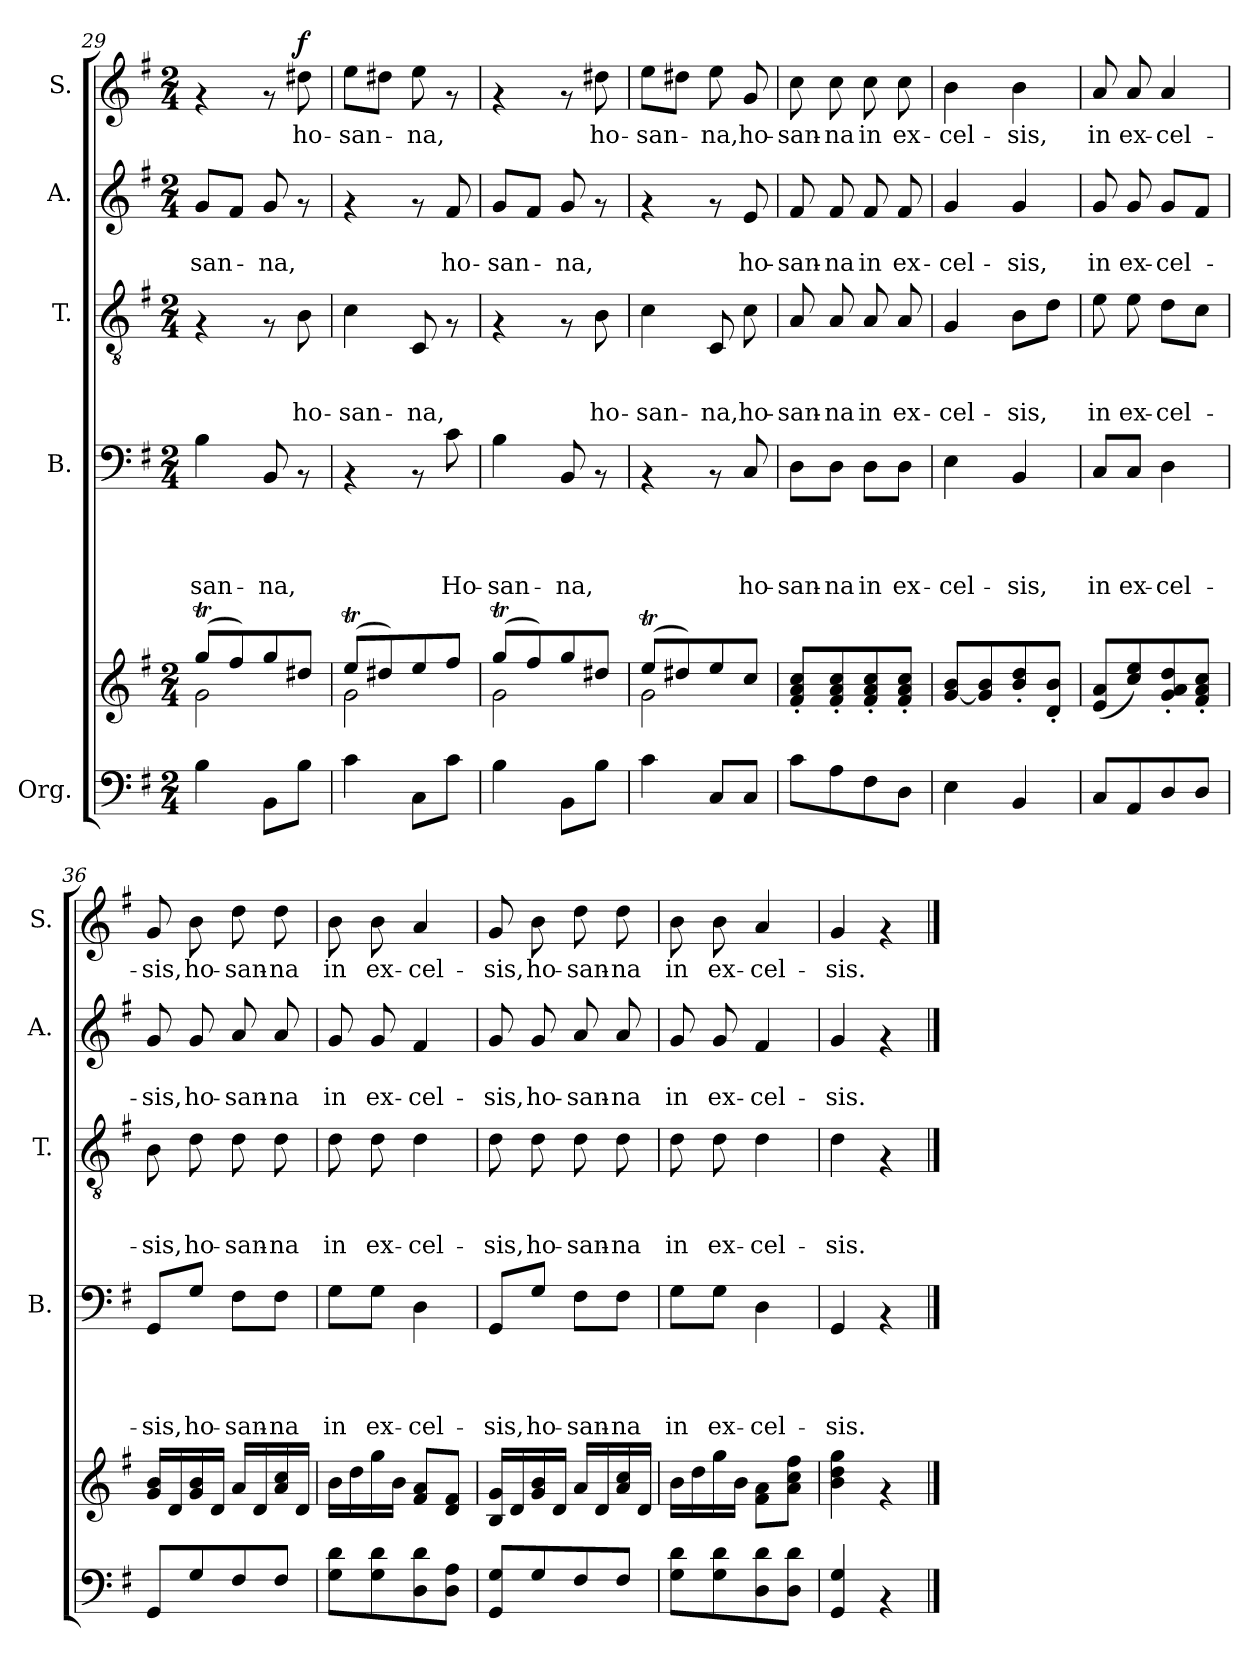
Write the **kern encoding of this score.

**kern	**kern	**kern	**text	**text	**text	**text	**kern	**text	**text	**text	**kern	**text	**text	**kern	**text	**dynam
*part5	*part5	*part4	*part4	*part4	*part4	*part4	*part3	*part3	*part3	*part3	*part2	*part2	*part2	*part1	*part1	*part1
*staff6	*staff5	*staff4	*staff4	*staff4	*staff4	*staff4	*staff3	*staff3	*staff3	*staff3	*staff2	*staff2	*staff2	*staff1	*staff1	*staff1
*I"Org.	*	*I"B.	*	*	*	*	*I"T.	*	*	*	*I"A.	*	*	*I"S.	*	*
*	*	*I'B.	*	*	*	*	*I'T.	*	*	*	*I'A.	*	*	*I'S.	*	*
*clefF4	*clefG2	*clefF4	*	*	*	*	*clefGv2	*	*	*	*clefG2	*	*	*clefG2	*	*
*k[f#]	*k[f#]	*k[f#]	*	*	*	*	*k[f#]	*	*	*	*k[f#]	*	*	*k[f#]	*	*
*G:	*G:	*G:	*	*	*	*	*G:	*	*	*	*G:	*	*	*G:	*	*
*M2/4	*M2/4	*M2/4	*	*	*	*	*M2/4	*	*	*	*M2/4	*	*	*M2/4	*	*
=29	=29	=29	=29	=29	=29	=29	=29	=29	=29	=29	=29	=29	=29	=29	=29	=29
*	*^	*	*	*	*	*	*	*	*	*	*	*	*	*	*	*
!	!	!	!	!	!	!	!LO:LY:b	!	!	!	!	!	!	!LO:LY:b	!	!	!
4B\	(>8ggT/L	2g\	4B\	.	.	.	-san-	4rF	.	.	.	8g/L	.	-san-	4rf	.	.
.	8ff#/)	.	.	.	.	.	.	.	.	.	.	8f#/J	.	.	.	.	.
!	!	!	!	!	!	!	!LO:LY:b	!	!	!	!	!	!	!LO:LY:b	!	!	!
8BB\L	8gg/	.	8BB/	.	.	.	-na,	8rF	.	.	.	8g/	.	-na,	8rf	.	.
!	!	!	!	!	!	!	!	!	!	!	!LO:LY:b	!	!	!	!	!LO:LY:b	!LO:DY:a
8B\J	8dd#X/J	.	8rAA	.	.	.	.	8B\	.	.	ho-	8rf	.	.	8dd#X\	ho-	f
=30	=30	=30	=30	=30	=30	=30	=30	=30	=30	=30	=30	=30	=30	=30	=30	=30	=30
!	!	!	!	!	!	!	!	!	!	!	!LO:LY:b	!	!	!	!	!LO:LY:b	!
4c\	(>8eeT/L	2g\	4rAA	.	.	.	.	4c\	.	.	-san-	4rf	.	.	8ee\L	-san-	.
.	8dd#X/)	.	.	.	.	.	.	.	.	.	.	.	.	.	8dd#X\J	.	.
!	!	!	!	!	!	!	!	!	!	!	!LO:LY:b	!	!	!	!	!LO:LY:b	!
8C\L	8ee/	.	8rAA	.	.	.	.	8C/	.	.	-na,	8rf	.	.	8ee\	-na,	.
!	!	!	!	!	!	!	!LO:LY:b	!	!	!	!	!	!	!LO:LY:b	!	!	!
8c\J	8ff#/J	.	8c\	.	.	.	Ho-	8rF	.	.	.	8f#/	.	ho-	8rf	.	.
=31	=31	=31	=31	=31	=31	=31	=31	=31	=31	=31	=31	=31	=31	=31	=31	=31	=31
!	!	!	!	!	!	!	!LO:LY:b	!	!	!	!	!	!	!LO:LY:b	!	!	!
4B\	(>8ggT/L	2g\	4B\	.	.	.	-san-	4rF	.	.	.	8g/L	.	-san-	4rf	.	.
.	8ff#/)	.	.	.	.	.	.	.	.	.	.	8f#/J	.	.	.	.	.
!	!	!	!	!	!	!	!LO:LY:b	!	!	!	!	!	!	!LO:LY:b	!	!	!
8BB\L	8gg/	.	8BB/	.	.	.	-na,	8rF	.	.	.	8g/	.	-na,	8rf	.	.
!	!	!	!	!	!	!	!	!	!	!	!LO:LY:b	!	!	!	!	!LO:LY:b	!
8B\J	8dd#X/J	.	8rAA	.	.	.	.	8B\	.	.	ho-	8rf	.	.	8dd#X\	ho-	.
=32	=32	=32	=32	=32	=32	=32	=32	=32	=32	=32	=32	=32	=32	=32	=32	=32	=32
!	!	!	!	!	!	!	!	!	!	!	!LO:LY:b	!	!	!	!	!LO:LY:b	!
4c\	(>8eeT/L	2g\	4rAA	.	.	.	.	4c\	.	.	-san-	4rf	.	.	8ee\L	-san-	.
.	8dd#X/)	.	.	.	.	.	.	.	.	.	.	.	.	.	8dd#X\J	.	.
!	!	!	!	!	!	!	!	!	!	!	!LO:LY:b	!	!	!	!	!LO:LY:b	!
8C/L	8ee/	.	8rAA	.	.	.	.	8C/	.	.	-na,	8rf	.	.	8ee\	-na,	.
!	!	!	!	!	!	!	!LO:LY:b	!	!	!	!LO:LY:b	!	!	!LO:LY:b	!	!LO:LY:b	!
8C/J	8cc/J	.	8C/	.	.	.	ho-	8c\	.	.	ho-	8e/	.	ho-	8g/	ho-	.
*	*v	*v	*	*	*	*	*	*	*	*	*	*	*	*	*	*	*
=33	=33	=33	=33	=33	=33	=33	=33	=33	=33	=33	=33	=33	=33	=33	=33	=33
!	!	!	!	!	!	!LO:LY:b	!	!	!	!LO:LY:b	!	!	!LO:LY:b	!	!LO:LY:b	!
8c\L	8f#/'< 8a/'< 8cc/'<L	8D\L	.	.	.	-san-	8A/	.	.	-san-	8f#/	.	-san-	8cc\	-san-	.
!	!	!	!	!	!	!LO:LY:b	!	!	!	!LO:LY:b	!	!	!LO:LY:b	!	!LO:LY:b	!
8A\	8f#/'< 8a/'< 8cc/'<	8D\J	.	.	.	-na	8A/	.	.	-na	8f#/	.	-na	8cc\	-na	.
!	!	!	!	!	!	!LO:LY:b	!	!	!	!LO:LY:b	!	!	!LO:LY:b	!	!LO:LY:b	!
8F#\	8f#/'< 8a/'< 8cc/'<	8D\L	.	.	.	in	8A/	.	.	in	8f#/	.	in	8cc\	in	.
!	!	!	!	!	!	!LO:LY:b	!	!	!	!LO:LY:b	!	!	!LO:LY:b	!	!LO:LY:b	!
8D\J	8f#/'< 8a/'< 8cc/'<J	8D\J	.	.	.	ex-	8A/	.	.	ex-	8f#/	.	ex-	8cc\	ex-	.
!!LO:PB:g=z
=34	=34	=34	=34	=34	=34	=34	=34	=34	=34	=34	=34	=34	=34	=34	=34	=34
!	!	!	!	!	!	!LO:LY:b	!	!	!	!LO:LY:b	!	!	!LO:LY:b	!	!LO:LY:b	!
4E\	[<8g/ 8b/L	4E\	.	.	.	-cel-	4G/	.	.	-cel-	4g/	.	-cel-	4b\	-cel-	.
.	8g/] 8b/	.	.	.	.	.	.	.	.	.	.	.	.	.	.	.
!	!	!	!	!	!	!LO:LY:b	!	!	!	!LO:LY:b	!	!	!LO:LY:b	!	!LO:LY:b	!
4BB/	8b/'< 8dd/'<	4BB/	.	.	.	-sis,	8B\L	.	.	-sis,	4g/	.	-sis,	4b\	-sis,	.
.	8d/'< 8b/'<J	.	.	.	.	.	8d\J	.	.	.	.	.	.	.	.	.
=35	=35	=35	=35	=35	=35	=35	=35	=35	=35	=35	=35	=35	=35	=35	=35	=35
!	!	!	!	!	!	!LO:LY:b	!	!	!	!LO:LY:b	!	!	!LO:LY:b	!	!LO:LY:b	!
8C/L	(<8e/ 8a/L	8C/L	.	.	.	in	8e\	.	.	in	8g/	.	in	8a/	in	.
!	!	!	!	!	!	!LO:LY:b	!	!	!	!LO:LY:b	!	!	!LO:LY:b	!	!LO:LY:b	!
8AA/	8cc/ 8ee/)	8C/J	.	.	.	ex-	8e\	.	.	ex-	8g/	.	ex-	8a/	ex-	.
!	!	!	!	!	!	!LO:LY:b	!	!	!	!LO:LY:b	!	!	!LO:LY:b	!	!LO:LY:b	!
8D/	8g/'< 8a/'< 8dd/'<	4D\	.	.	.	-cel-	8d\L	.	.	-cel-	8g/L	.	-cel-	4a/	-cel-	.
8D/J	8f#/'< 8a/'< 8cc/'<J	.	.	.	.	.	8c\J	.	.	.	8f#/J	.	.	.	.	.
=36	=36	=36	=36	=36	=36	=36	=36	=36	=36	=36	=36	=36	=36	=36	=36	=36
!	!	!	!	!	!	!LO:LY:b	!	!	!	!LO:LY:b	!	!	!LO:LY:b	!	!LO:LY:b	!
8GG/L	16g/ 16b/LL	8GG/L	.	.	.	-sis,	8B\	.	.	-sis,	8g/	.	-sis,	8g/	-sis,	.
.	16d/	.	.	.	.	.	.	.	.	.	.	.	.	.	.	.
!	!	!	!	!	!	!LO:LY:b	!	!	!	!LO:LY:b	!	!	!LO:LY:b	!	!LO:LY:b	!
8G/	16g/ 16b/	8G/J	.	.	.	ho-	8d\	.	.	ho-	8g/	.	ho-	8b\	ho-	.
.	16d/JJ	.	.	.	.	.	.	.	.	.	.	.	.	.	.	.
!	!	!	!	!	!	!LO:LY:b	!	!	!	!LO:LY:b	!	!	!LO:LY:b	!	!LO:LY:b	!
8F#/	16a/LL	8F#\L	.	.	.	-san-	8d\	.	.	-san-	8a/	.	-san-	8dd\	-san-	.
.	16d/	.	.	.	.	.	.	.	.	.	.	.	.	.	.	.
!	!	!	!	!	!	!LO:LY:b	!	!	!	!LO:LY:b	!	!	!LO:LY:b	!	!LO:LY:b	!
8F#/J	16a/ 16cc/	8F#\J	.	.	.	-na	8d\	.	.	-na	8a/	.	-na	8dd\	-na	.
.	16d/JJ	.	.	.	.	.	.	.	.	.	.	.	.	.	.	.
=37	=37	=37	=37	=37	=37	=37	=37	=37	=37	=37	=37	=37	=37	=37	=37	=37
!	!	!	!	!	!	!LO:LY:b	!	!	!	!LO:LY:b	!	!	!LO:LY:b	!	!LO:LY:b	!
8G\ 8d\L	16b\LL	8G\L	.	.	.	in	8d\	.	.	in	8g/	.	in	8b\	in	.
.	16dd\	.	.	.	.	.	.	.	.	.	.	.	.	.	.	.
!	!	!	!	!	!	!LO:LY:b	!	!	!	!LO:LY:b	!	!	!LO:LY:b	!	!LO:LY:b	!
8G\ 8d\	16gg\	8G\J	.	.	.	ex-	8d\	.	.	ex-	8g/	.	ex-	8b\	ex-	.
.	16b\JJ	.	.	.	.	.	.	.	.	.	.	.	.	.	.	.
!	!	!	!	!	!	!LO:LY:b	!	!	!	!LO:LY:b	!	!	!LO:LY:b	!	!LO:LY:b	!
8D\ 8d\	8f#/ 8a/L	4D\	.	.	.	-cel-	4d\	.	.	-cel-	4f#/	.	-cel-	4a/	-cel-	.
8D\ 8A\J	8d/ 8f#/J	.	.	.	.	.	.	.	.	.	.	.	.	.	.	.
=38	=38	=38	=38	=38	=38	=38	=38	=38	=38	=38	=38	=38	=38	=38	=38	=38
!	!	!	!	!	!	!LO:LY:b	!	!	!	!LO:LY:b	!	!	!LO:LY:b	!	!LO:LY:b	!
8GG/ 8G/L	16B/ 16g/LL	8GG/L	.	.	.	-sis,	8d\	.	.	-sis,	8g/	.	-sis,	8g/	-sis,	.
.	16d/	.	.	.	.	.	.	.	.	.	.	.	.	.	.	.
!	!	!	!	!	!	!LO:LY:b	!	!	!	!LO:LY:b	!	!	!LO:LY:b	!	!LO:LY:b	!
8G/	16g/ 16b/	8G/J	.	.	.	ho-	8d\	.	.	ho-	8g/	.	ho-	8b\	ho-	.
.	16d/JJ	.	.	.	.	.	.	.	.	.	.	.	.	.	.	.
!	!	!	!	!	!	!LO:LY:b	!	!	!	!LO:LY:b	!	!	!LO:LY:b	!	!LO:LY:b	!
8F#/	16a/LL	8F#\L	.	.	.	-san-	8d\	.	.	-san-	8a/	.	-san-	8dd\	-san-	.
.	16d/	.	.	.	.	.	.	.	.	.	.	.	.	.	.	.
!	!	!	!	!	!	!LO:LY:b	!	!	!	!LO:LY:b	!	!	!LO:LY:b	!	!LO:LY:b	!
8F#/J	16a/ 16cc/	8F#\J	.	.	.	-na	8d\	.	.	-na	8a/	.	-na	8dd\	-na	.
.	16d/JJ	.	.	.	.	.	.	.	.	.	.	.	.	.	.	.
=39	=39	=39	=39	=39	=39	=39	=39	=39	=39	=39	=39	=39	=39	=39	=39	=39
!	!	!	!	!	!	!LO:LY:b	!	!	!	!LO:LY:b	!	!	!LO:LY:b	!	!LO:LY:b	!
8G\ 8d\L	16b\LL	8G\L	.	.	.	in	8d\	.	.	in	8g/	.	in	8b\	in	.
.	16dd\	.	.	.	.	.	.	.	.	.	.	.	.	.	.	.
!	!	!	!	!	!	!LO:LY:b	!	!	!	!LO:LY:b	!	!	!LO:LY:b	!	!LO:LY:b	!
8G\ 8d\	16gg\	8G\J	.	.	.	ex-	8d\	.	.	ex-	8g/	.	ex-	8b\	ex-	.
.	16b\JJ	.	.	.	.	.	.	.	.	.	.	.	.	.	.	.
!	!	!	!	!	!	!LO:LY:b	!	!	!	!LO:LY:b	!	!	!LO:LY:b	!	!LO:LY:b	!
8D\ 8d\	8f#\ 8a\L	4D\	.	.	.	-cel-	4d\	.	.	-cel-	4f#/	.	-cel-	4a/	-cel-	.
8D\ 8d\J	8a\ 8cc\ 8ff#\J	.	.	.	.	.	.	.	.	.	.	.	.	.	.	.
=40	=40	=40	=40	=40	=40	=40	=40	=40	=40	=40	=40	=40	=40	=40	=40	=40
!	!	!	!	!	!	!LO:LY:b	!	!	!	!LO:LY:b	!	!	!LO:LY:b	!	!LO:LY:b	!
4GG/ 4G/	4b\ 4dd\ 4gg\	4GG/	.	.	.	-sis.	4d\	.	.	-sis.	4g/	.	-sis.	4g/	-sis.	.
4rAA	4rf	4rAA	.	.	.	.	4rF	.	.	.	4rf	.	.	4rf	.	.
==	==	==	==	==	==	==	==	==	==	==	==	==	==	==	==	==
*-	*-	*-	*-	*-	*-	*-	*-	*-	*-	*-	*-	*-	*-	*-	*-	*-
